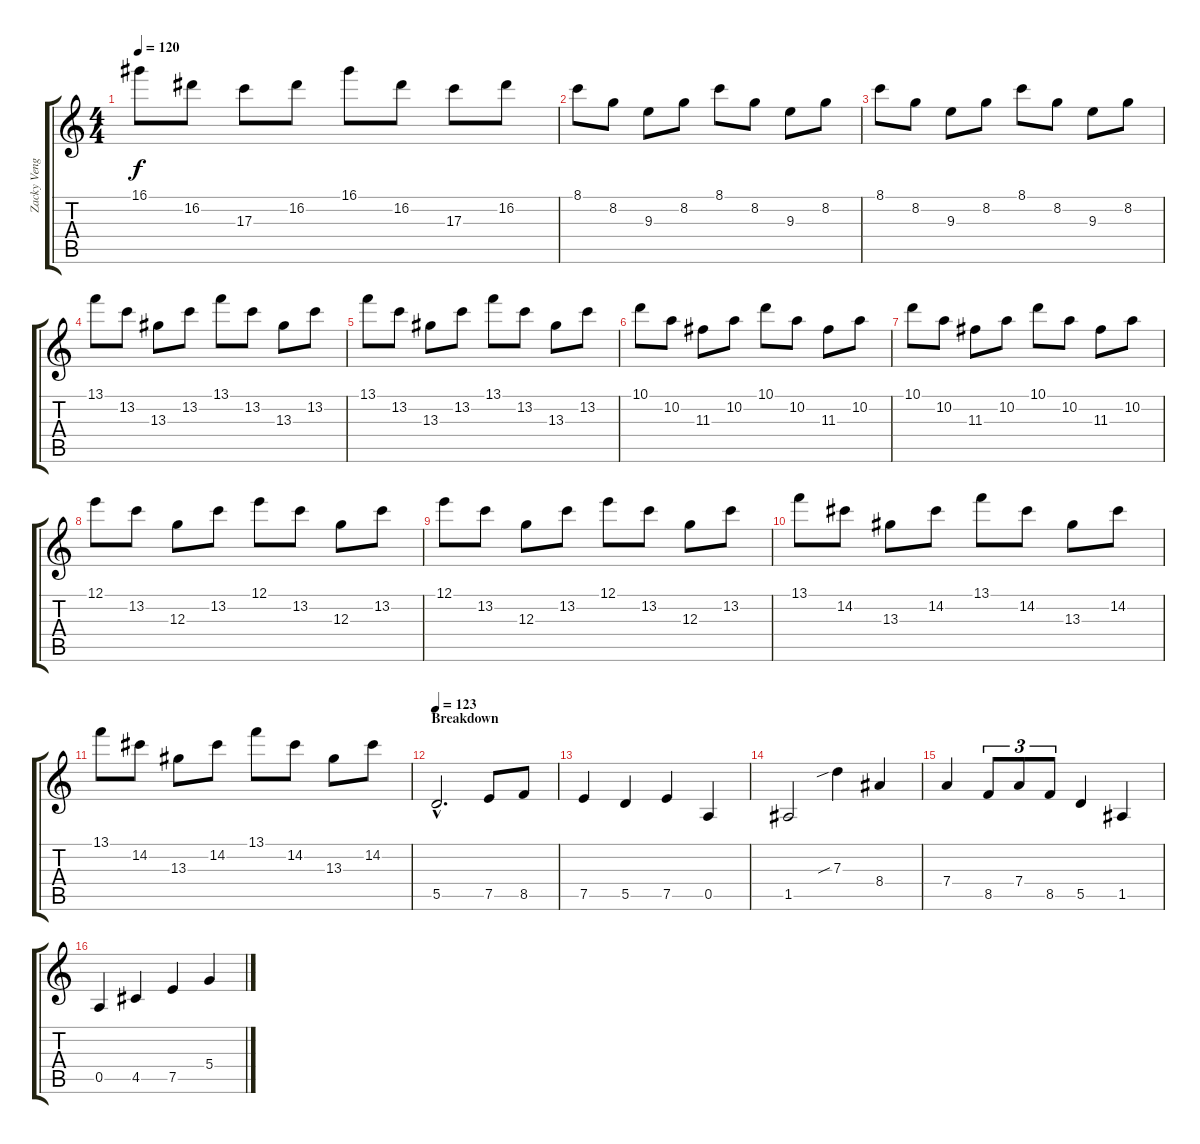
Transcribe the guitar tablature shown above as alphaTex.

\track ("Zacky Vengeance (Lead)" "Zacky Veng") {instrument overdrivenguitar}
\staff {score tabs}
\tuning (E4 B3 G3 D3 A2 D2) {hide}
\ts (4 4)
\tempo 120
\clef g2
\ks c
16.1.8{dy f} 16.2.8 17.3.8 16.2.8 16.1.8 16.2.8 17.3.8 16.2.8 |
8.1.8 8.2.8 9.3.8 8.2.8 8.1.8 8.2.8 9.3.8 8.2.8 |
8.1.8 8.2.8 9.3.8 8.2.8 8.1.8 8.2.8 9.3.8 8.2.8 |
13.1.8 13.2.8 13.3.8 13.2.8 13.1.8 13.2.8 13.3.8 13.2.8 |
13.1.8 13.2.8 13.3.8 13.2.8 13.1.8 13.2.8 13.3.8 13.2.8 |
10.1.8 10.2.8 11.3.8 10.2.8 10.1.8 10.2.8 11.3.8 10.2.8 |
10.1.8 10.2.8 11.3.8 10.2.8 10.1.8 10.2.8 11.3.8 10.2.8 |
12.1.8 13.2.8 12.3.8 13.2.8 12.1.8 13.2.8 12.3.8 13.2.8 |
12.1.8 13.2.8 12.3.8 13.2.8 12.1.8 13.2.8 12.3.8 13.2.8 |
13.1.8 14.2.8 13.3.8 14.2.8 13.1.8 14.2.8 13.3.8 14.2.8 |
13.1.8 14.2.8 13.3.8 14.2.8 13.1.8 14.2.8 13.3.8 14.2.8 |
\section ("" "Breakdown")
\tempo 123
5.5{hac}.2{d volume 14 instrument overdrivenguitar} 7.5.8 8.5.8 |
7.5.4 5.5.4 7.5.4 0.5.4 |
1.5.2 7.3{sib}.4 8.4.4 |
7.4.4 8.5.8{tu (3 2)} 7.4.8{tu (3 2)} 8.5.8{tu (3 2)} 5.5.4 1.5.4 |
0.5.4 4.5.4 7.5.4 5.4.4
